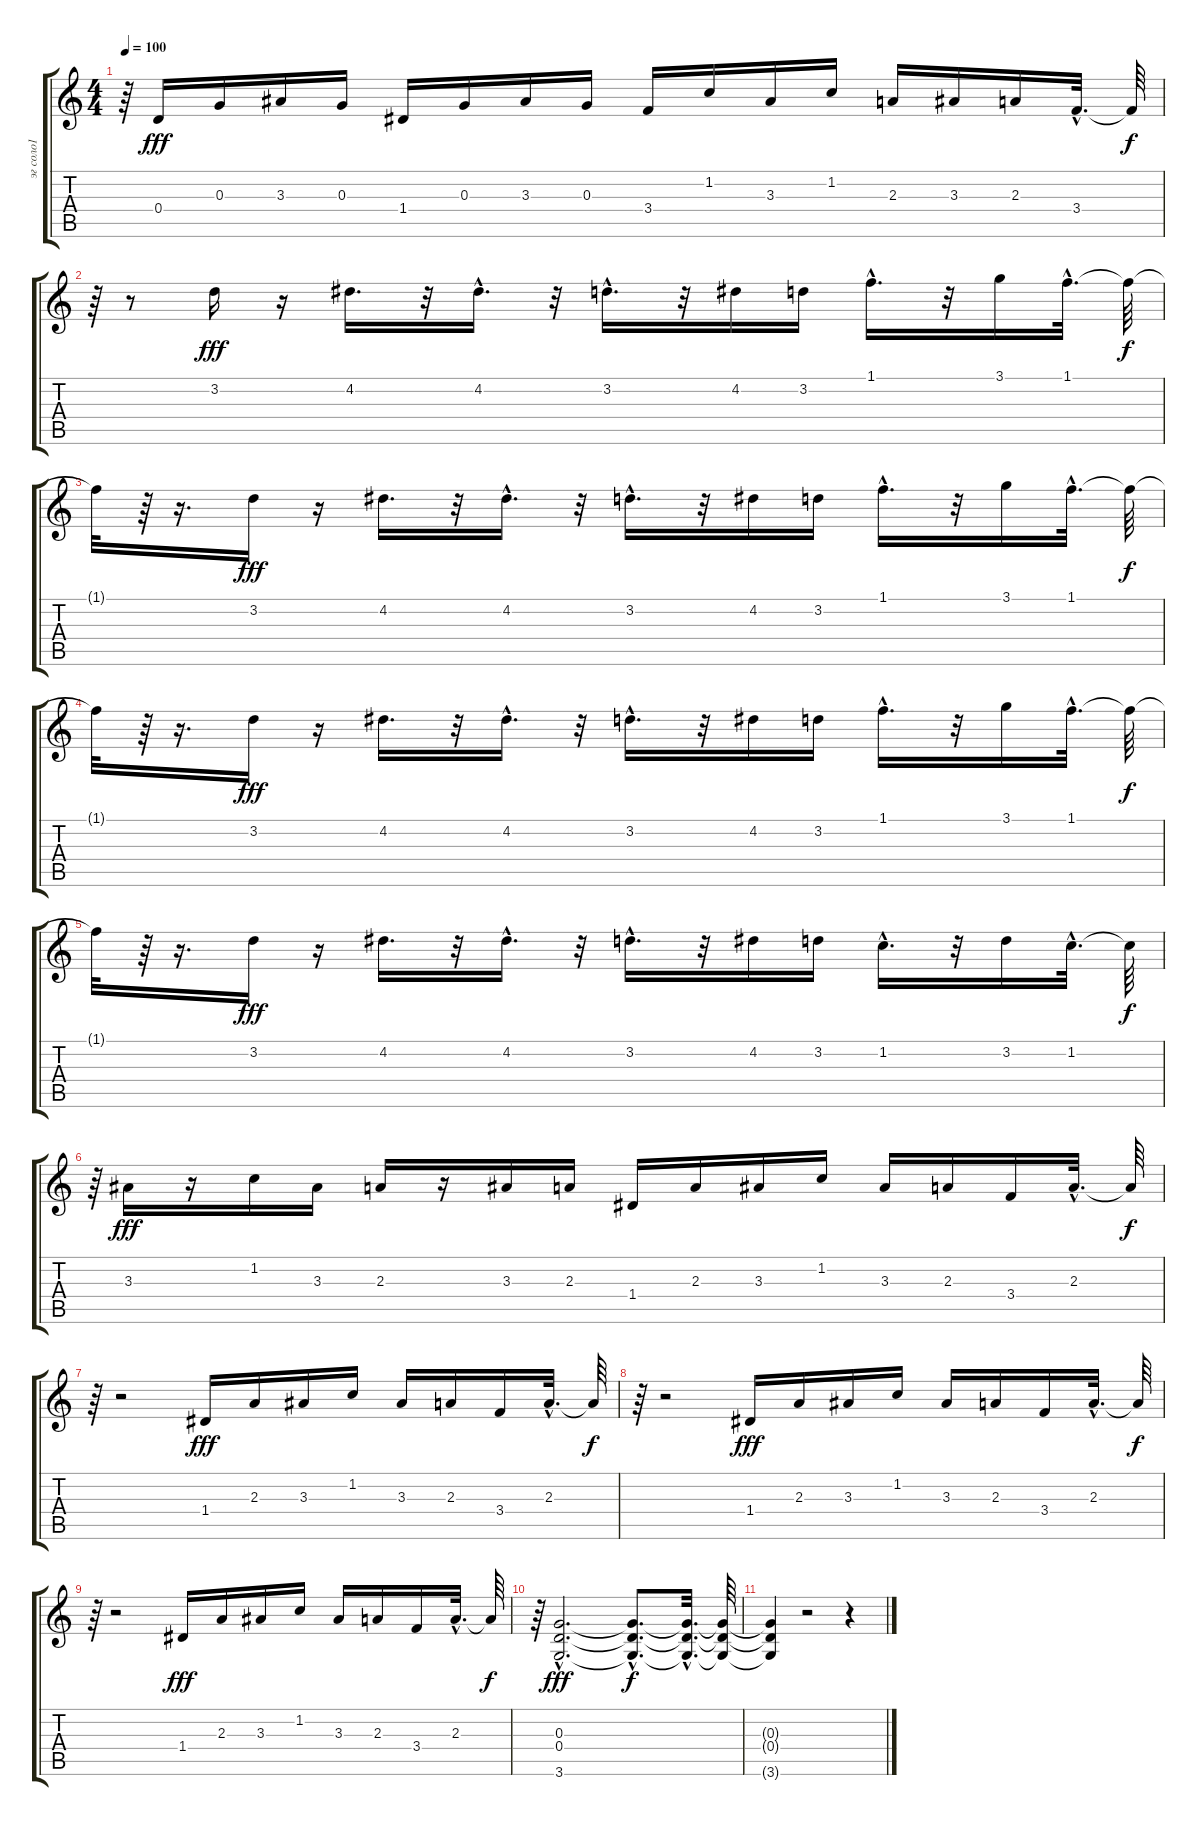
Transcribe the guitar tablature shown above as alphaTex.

\track ("эг соло1" "эг соло1") {instrument distortionguitar}
\staff {score tabs}
\tuning (E4 B3 G3 D3 A2 E2) {hide}
\ts (4 4)
\tempo 100
\clef g2
\ks c
r.64{dy f} 0.4.16{dy fff} 0.3.16 3.3.16 0.3.16 1.4.16 0.3.16 3.3.16 0.3.16 3.4.16 1.2.16 3.3.16 1.2.16 2.3.16 3.3.16 2.3.16 3.4{hac}.32{d} 3.4{t}.64{dy f} |
r.64 r.8 3.2.16{dy fff} r.16 4.2.16{d} r.32 4.2{hac}.16{d} r.32 3.2{hac}.16{d} r.32 4.2.16 3.2.16 1.1{hac}.16{d} r.32 3.1.16 1.1{hac}.32{d} 1.1{t}.64{dy f} |
1.1{t}.32 r.64 r.16{d} 3.2.16{dy fff} r.16 4.2.16{d} r.32 4.2{hac}.16{d} r.32 3.2{hac}.16{d} r.32 4.2.16 3.2.16 1.1{hac}.16{d} r.32 3.1.16 1.1{hac}.32{d} 1.1{t}.64{dy f} |
1.1{t}.32 r.64 r.16{d} 3.2.16{dy fff} r.16 4.2.16{d} r.32 4.2{hac}.16{d} r.32 3.2{hac}.16{d} r.32 4.2.16 3.2.16 1.1{hac}.16{d} r.32 3.1.16 1.1{hac}.32{d} 1.1{t}.64{dy f} |
1.1{t}.32 r.64 r.16{d} 3.2.16{dy fff} r.16 4.2.16{d} r.32 4.2{hac}.16{d} r.32 3.2{hac}.16{d} r.32 4.2.16 3.2.16 1.2{hac}.16{d} r.32 3.2.16 1.2{hac}.32{d} 1.2{t}.64{dy f} |
r.64 3.3.16{dy fff} r.16 1.2.16 3.3.16 2.3.16 r.16 3.3.16 2.3.16 1.4.16 2.3.16 3.3.16 1.2.16 3.3.16 2.3.16 3.4.16 2.3{hac}.32{d} 2.3{t}.64{dy f} |
r.64 r.2 1.4.16{dy fff} 2.3.16 3.3.16 1.2.16 3.3.16 2.3.16 3.4.16 2.3{hac}.32{d} 2.3{t}.64{dy f} |
r.64 r.2 1.4.16{dy fff} 2.3.16 3.3.16 1.2.16 3.3.16 2.3.16 3.4.16 2.3{hac}.32{d} 2.3{t}.64{dy f} |
r.64 r.2 1.4.16{dy fff} 2.3.16 3.3.16 1.2.16 3.3.16 2.3.16 3.4.16 2.3{hac}.32{d} 2.3{t}.64{dy f} |
r.64 (0.3{hac} 0.4{hac} 3.6{hac}).2{d dy fff} (0.3{hac t} 0.4{hac t} 3.6{hac t}).8{d dy f} (0.3{hac t} 0.4{hac t} 3.6{hac t}).32{d} (0.3{t} 0.4{t} 3.6{t}).64 |
(0.3{t} 0.4{t} 3.6{t}).4 r.2 r.4
